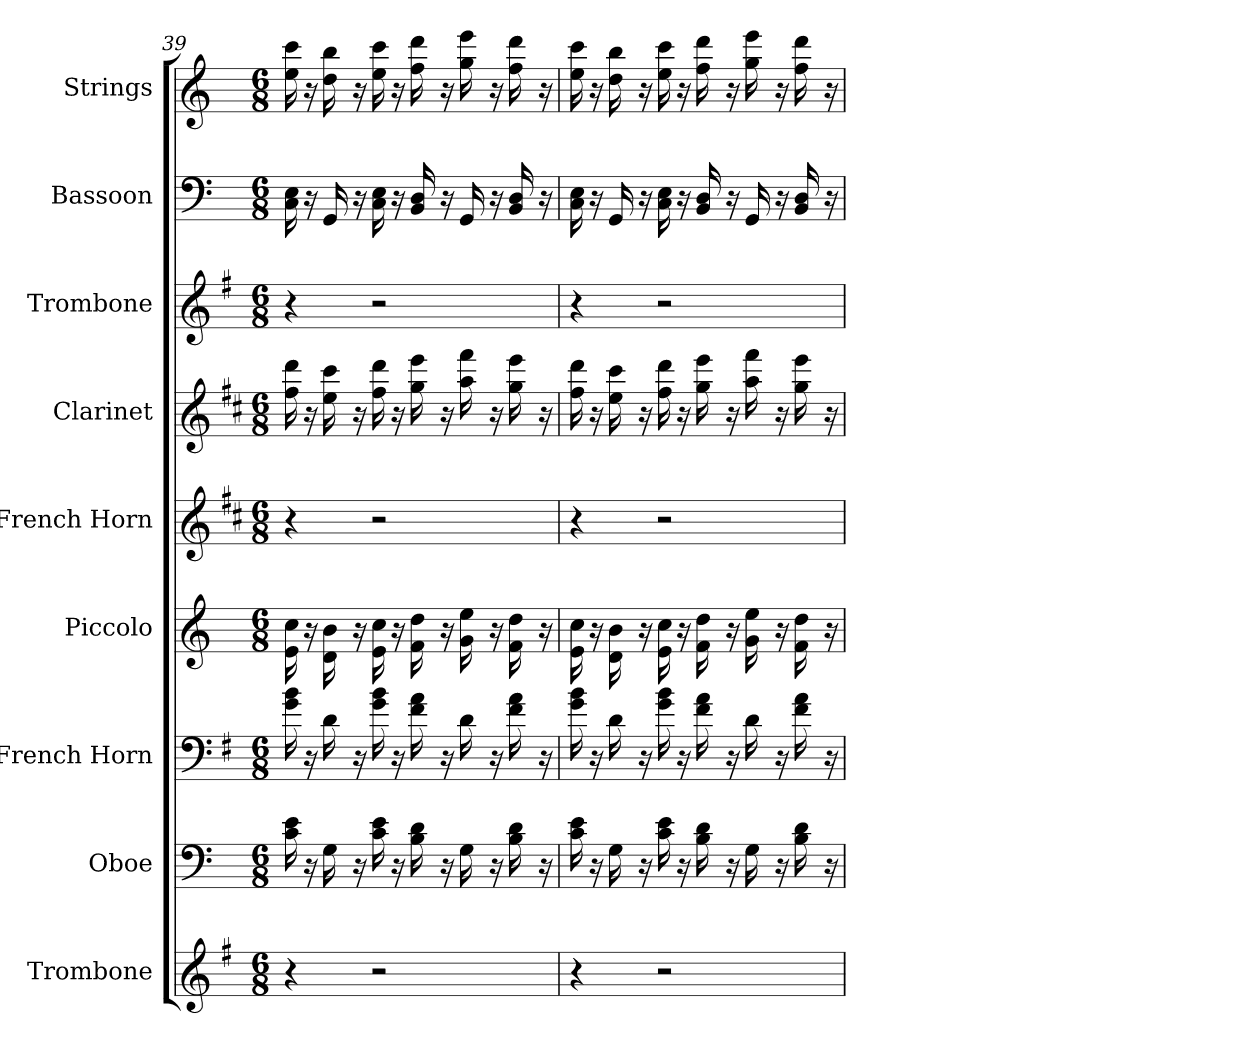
**kern	**kern	**kern	**kern	**kern	**kern	**kern	**kern	**kern
*part9	*part8	*part7	*part6	*part5	*part4	*part3	*part2	*part1
*staff9	*staff8	*staff7	*staff6	*staff5	*staff4	*staff3	*staff2	*staff1
*I"Trombone	*I"Oboe	*I"French Horn	*I"Piccolo	*I"French Horn	*I"Clarinet	*I"Trombone	*I"Bassoon	*I"Strings
*I'Trb	*I'Ob	*I'Hn	*I'Picc	*I'Hn	*I'Cl	*I'Trb	*I'Bsn	*I'Str
*clefG2	*clefF4	*clefF4	*clefG2	*clefG2	*clefG2	*clefG2	*clefF4	*clefG2
*	*	*ITrd4c7	*ITrd-7c-12	*ITrd4c7	*ITrd1c2	*	*	*
*k[f#]	*k[]	*k[]	*k[]	*k[f#]	*k[]	*k[f#]	*k[]	*k[]
*M6/8	*M6/8	*M6/8	*M6/8	*M6/8	*M6/8	*M6/8	*M6/8	*M6/8
=39	=39	=39	=39	=39	=39	=39	=39	=39
4r	16c\ 16e\	16c\ 16e\	16ee\ 16ccc\	4r	16ee\ 16ccc\	4r	16C\ 16E\	16ee\ 16ccc\
.	16r	16r	16r	.	16r	.	16r	16r
.	16G\	16G\	16dd\ 16bb\	.	16dd\ 16bb\	.	16GG/	16dd\ 16bb\
.	16r	16r	16r	.	16r	.	16r	16r
2r	16c\ 16e\	16c\ 16e\	16ee\ 16ccc\	2r	16ee\ 16ccc\	2r	16C\ 16E\	16ee\ 16ccc\
.	16r	16r	16r	.	16r	.	16r	16r
.	16B\ 16d\	16B\ 16d\	16ff\ 16ddd\	.	16ff\ 16ddd\	.	16BB/ 16D/	16ff\ 16ddd\
.	16r	16r	16r	.	16r	.	16r	16r
.	16G\	16G\	16gg\ 16eee\	.	16gg\ 16eee\	.	16GG/	16gg\ 16eee\
.	16r	16r	16r	.	16r	.	16r	16r
.	16B\ 16d\	16B\ 16d\	16ff\ 16ddd\	.	16ff\ 16ddd\	.	16BB/ 16D/	16ff\ 16ddd\
.	16r	16r	16r	.	16r	.	16r	16r
!!LO:PB:g=z
=40	=40	=40	=40	=40	=40	=40	=40	=40
4r	16c\ 16e\	16c\ 16e\	16ee\ 16ccc\	4r	16ee\ 16ccc\	4r	16C\ 16E\	16ee\ 16ccc\
.	16r	16r	16r	.	16r	.	16r	16r
.	16G\	16G\	16dd\ 16bb\	.	16dd\ 16bb\	.	16GG/	16dd\ 16bb\
.	16r	16r	16r	.	16r	.	16r	16r
2r	16c\ 16e\	16c\ 16e\	16ee\ 16ccc\	2r	16ee\ 16ccc\	2r	16C\ 16E\	16ee\ 16ccc\
.	16r	16r	16r	.	16r	.	16r	16r
.	16B\ 16d\	16B\ 16d\	16ff\ 16ddd\	.	16ff\ 16ddd\	.	16BB/ 16D/	16ff\ 16ddd\
.	16r	16r	16r	.	16r	.	16r	16r
.	16G\	16G\	16gg\ 16eee\	.	16gg\ 16eee\	.	16GG/	16gg\ 16eee\
.	16r	16r	16r	.	16r	.	16r	16r
.	16B\ 16d\	16B\ 16d\	16ff\ 16ddd\	.	16ff\ 16ddd\	.	16BB/ 16D/	16ff\ 16ddd\
.	16r	16r	16r	.	16r	.	16r	16r
=	=	=	=	=	=	=	=	=
*-	*-	*-	*-	*-	*-	*-	*-	*-
